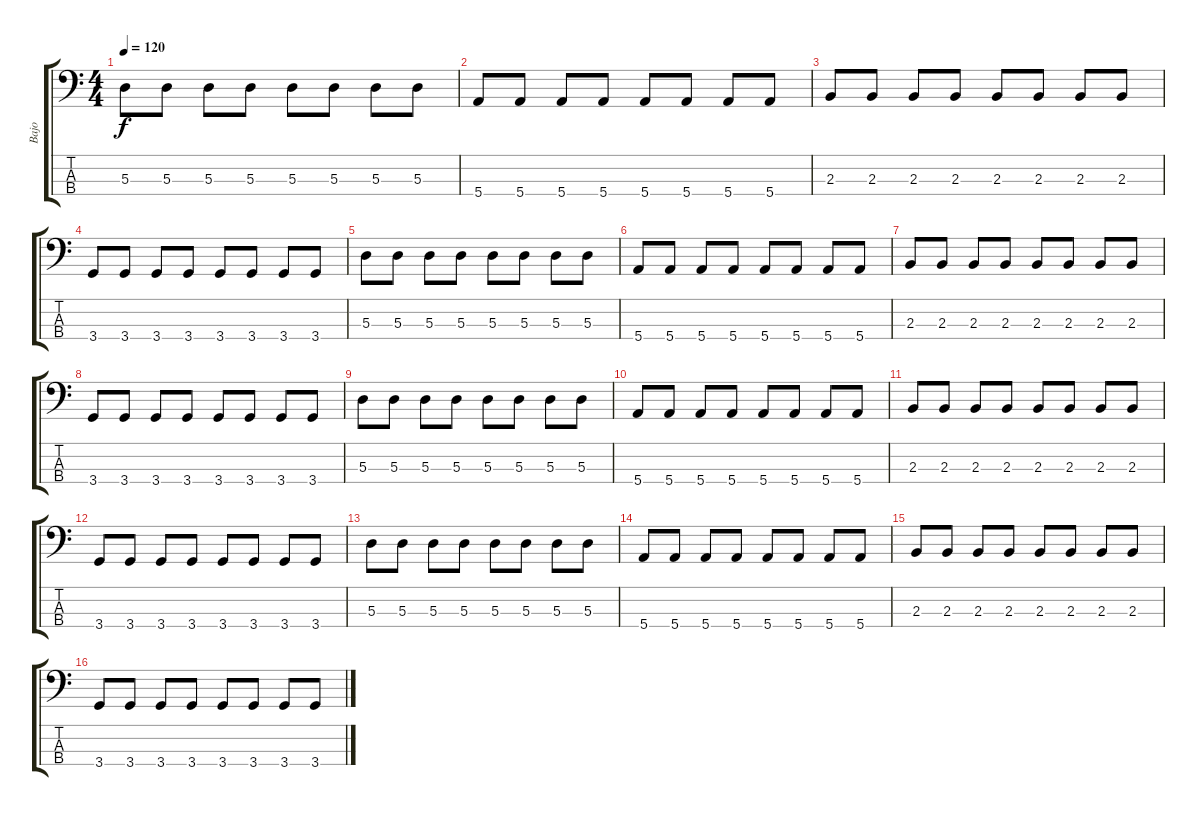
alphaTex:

\track ("Bajo" "Bajo") {instrument fretlessbass}
\staff {score tabs}
\tuning (G2 D2 A1 E1) {hide}
\ts (4 4)
\tempo 120
\clef f4
\ks c
5.3.8{dy f} 5.3.8 5.3.8 5.3.8 5.3.8 5.3.8 5.3.8 5.3.8 |
5.4.8 5.4.8 5.4.8 5.4.8 5.4.8 5.4.8 5.4.8 5.4.8 |
2.3.8 2.3.8 2.3.8 2.3.8 2.3.8 2.3.8 2.3.8 2.3.8 |
3.4.8 3.4.8 3.4.8 3.4.8 3.4.8 3.4.8 3.4.8 3.4.8 |
5.3.8 5.3.8 5.3.8 5.3.8 5.3.8 5.3.8 5.3.8 5.3.8 |
5.4.8 5.4.8 5.4.8 5.4.8 5.4.8 5.4.8 5.4.8 5.4.8 |
2.3.8 2.3.8 2.3.8 2.3.8 2.3.8 2.3.8 2.3.8 2.3.8 |
3.4.8 3.4.8 3.4.8 3.4.8 3.4.8 3.4.8 3.4.8 3.4.8 |
5.3.8 5.3.8 5.3.8 5.3.8 5.3.8 5.3.8 5.3.8 5.3.8 |
5.4.8 5.4.8 5.4.8 5.4.8 5.4.8 5.4.8 5.4.8 5.4.8 |
2.3.8 2.3.8 2.3.8 2.3.8 2.3.8 2.3.8 2.3.8 2.3.8 |
3.4.8 3.4.8 3.4.8 3.4.8 3.4.8 3.4.8 3.4.8 3.4.8 |
5.3.8 5.3.8 5.3.8 5.3.8 5.3.8 5.3.8 5.3.8 5.3.8 |
5.4.8 5.4.8 5.4.8 5.4.8 5.4.8 5.4.8 5.4.8 5.4.8 |
2.3.8 2.3.8 2.3.8 2.3.8 2.3.8 2.3.8 2.3.8 2.3.8 |
3.4.8 3.4.8 3.4.8 3.4.8 3.4.8 3.4.8 3.4.8 3.4.8
